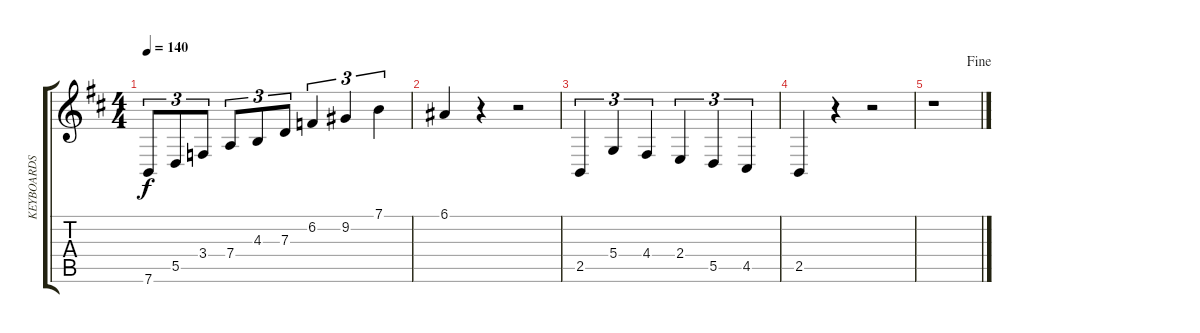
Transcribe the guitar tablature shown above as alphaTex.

\track ("KEYBOARDS 1" "KEYBOARDS ") {instrument lead1square}
\staff {score tabs}
\tuning (E4 B3 G3 D3 A2 E2) {hide}
\ts (4 4)
\tempo 140
\clef g2
\ks d
7.6.8{tu (3 2) dy f} 5.5.8{tu (3 2)} 3.4.8{tu (3 2)} 7.4.8{tu (3 2)} 4.3.8{tu (3 2)} 7.3.8{tu (3 2)} 6.2.4{tu (3 2)} 9.2.4{tu (3 2)} 7.1.4{tu (3 2)} |
6.1.4 r.4 r.2 |
2.5.4{tu (3 2)} 5.4.4{tu (3 2)} 4.4.4{tu (3 2)} 2.4.4{tu (3 2)} 5.5.4{tu (3 2)} 4.5.4{tu (3 2)} |
2.5.4 r.4 r.2 |
\jump fine
r.1
